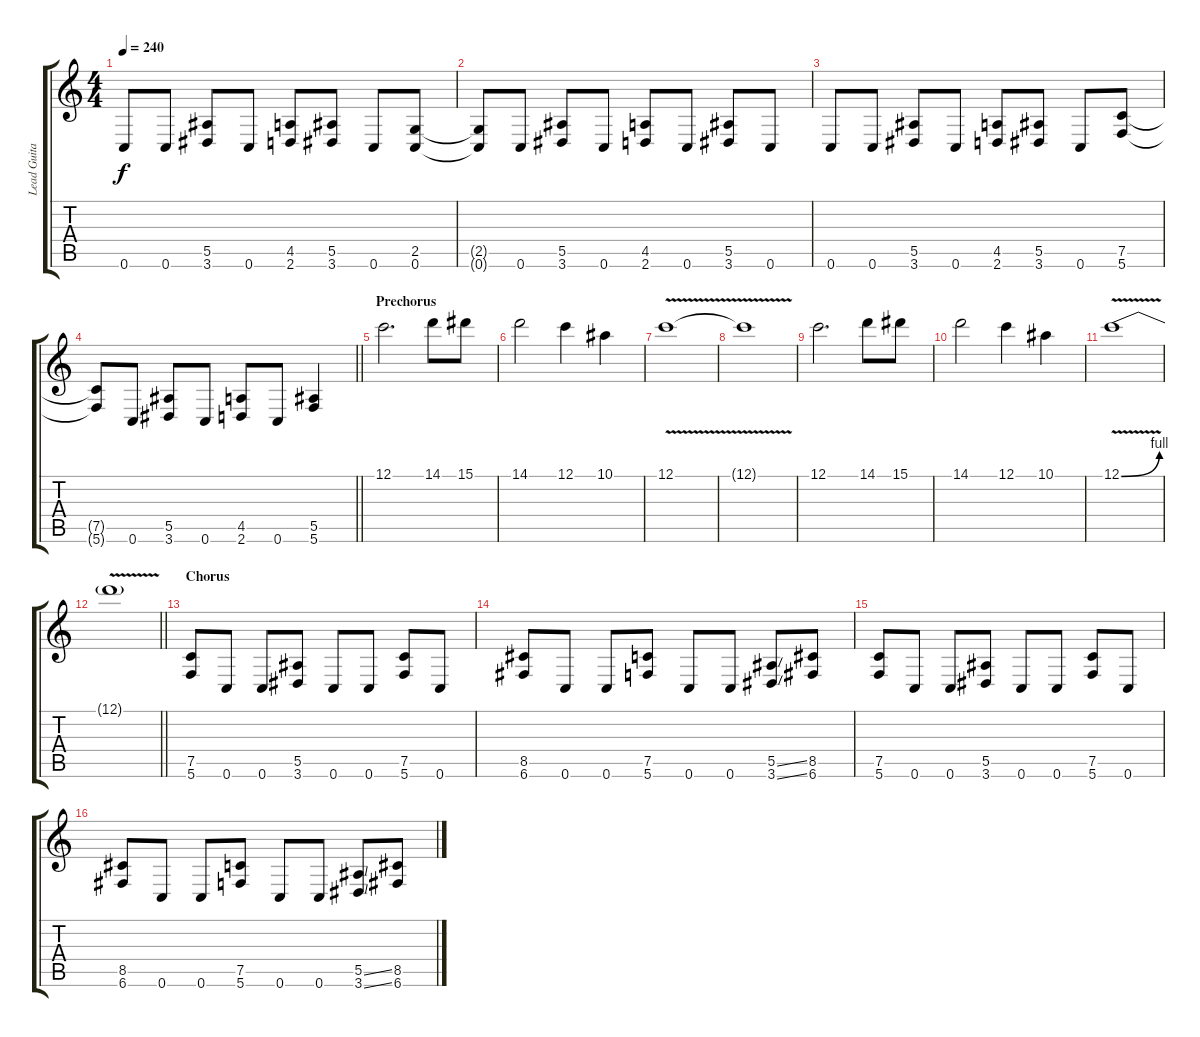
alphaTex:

\track ("Lead Guitar" "Lead Guita") {instrument overdrivenguitar}
\staff {score tabs}
\tuning (C4 G3 Eb3 Bb2 F2 C2) {hide}
\ts (4 4)
\tempo 240
\clef g2
\ks c
0.6.8{dy f} 0.6.8 (5.5 3.6).8 0.6.8 (4.5 2.6).8 (5.5 3.6).8 0.6.8 (2.5 0.6).8 |
(2.5{t} 0.6{t}).8 0.6.8 (5.5 3.6).8 0.6.8 (4.5 2.6).8 0.6.8 (5.5 3.6).8 0.6.8 |
0.6.8 0.6.8 (5.5 3.6).8 0.6.8 (4.5 2.6).8 (5.5 3.6).8 0.6.8 (7.5 5.6).8 |
\barLineRight lightlight
(7.5{t} 5.6{t}).8 0.6.8 (5.5 3.6).8 0.6.8 (4.5 2.6).8 0.6.8 (5.5 5.6).4 |
\section ("" "Prechorus")
12.1.2{d} 14.1.8 15.1.8 |
14.1.2 12.1.4 10.1.4 |
12.1{v}.1 |
12.1{t}.1 |
12.1.2{d} 14.1.8 15.1.8 |
14.1.2 12.1.4 10.1.4 |
12.1{be (bend 0 0 60 4) v}.1 |
\barLineRight lightlight
12.1{t}.1 |
\section ("" "Chorus")
(7.5 5.6).8 0.6.8 0.6.8 (5.5 3.6).8 0.6.8 0.6.8 (7.5 5.6).8 0.6.8 |
(8.5 6.6).8 0.6.8 0.6.8 (7.5 5.6).8 0.6.8 0.6.8 (5.5{ss} 3.6{ss}).8 (8.5 6.6).8 |
(7.5 5.6).8 0.6.8 0.6.8 (5.5 3.6).8 0.6.8 0.6.8 (7.5 5.6).8 0.6.8 |
(8.5 6.6).8 0.6.8 0.6.8 (7.5 5.6).8 0.6.8 0.6.8 (5.5{ss} 3.6{ss}).8 (8.5 6.6).8
